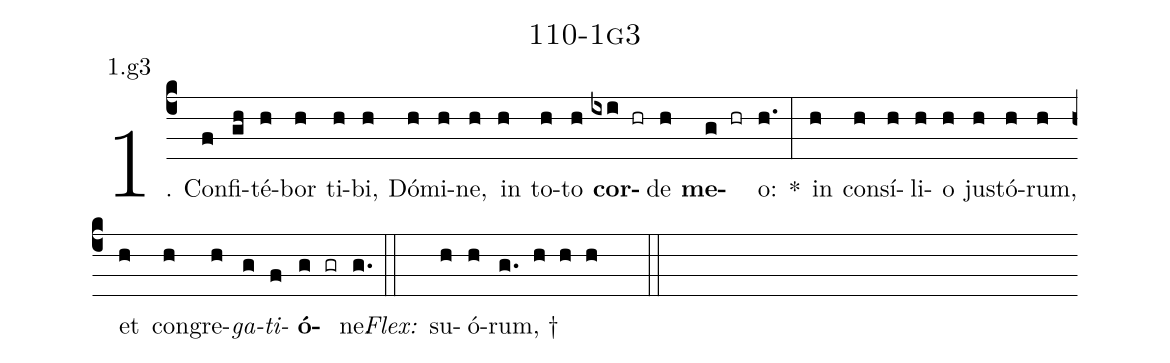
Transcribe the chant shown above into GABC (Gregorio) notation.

name: 110-1g3;
annotation: 1.g3;
%%
(c4)1. Con(f)fi(gh)té(h)bor(h) ti(h)bi,(h) Dó(h)mi(h)ne,(h) in(h) to(h)to(h) <b>cor</b>(ixi hr)de(h) <b>me</b>(g hr)o:(h.) *(:) in(h) con(h)sí(h)li(h)o(h) jus(h)tó(h)rum,(h) et(h) con(h)gre(h)<i>ga</i>(g)<i>ti</i>(f)<b>ó</b>(g gr)ne.(g.) (::)
<i>Flex:</i>()  su(h)ó(h)rum, †(g. h h h  ::)
